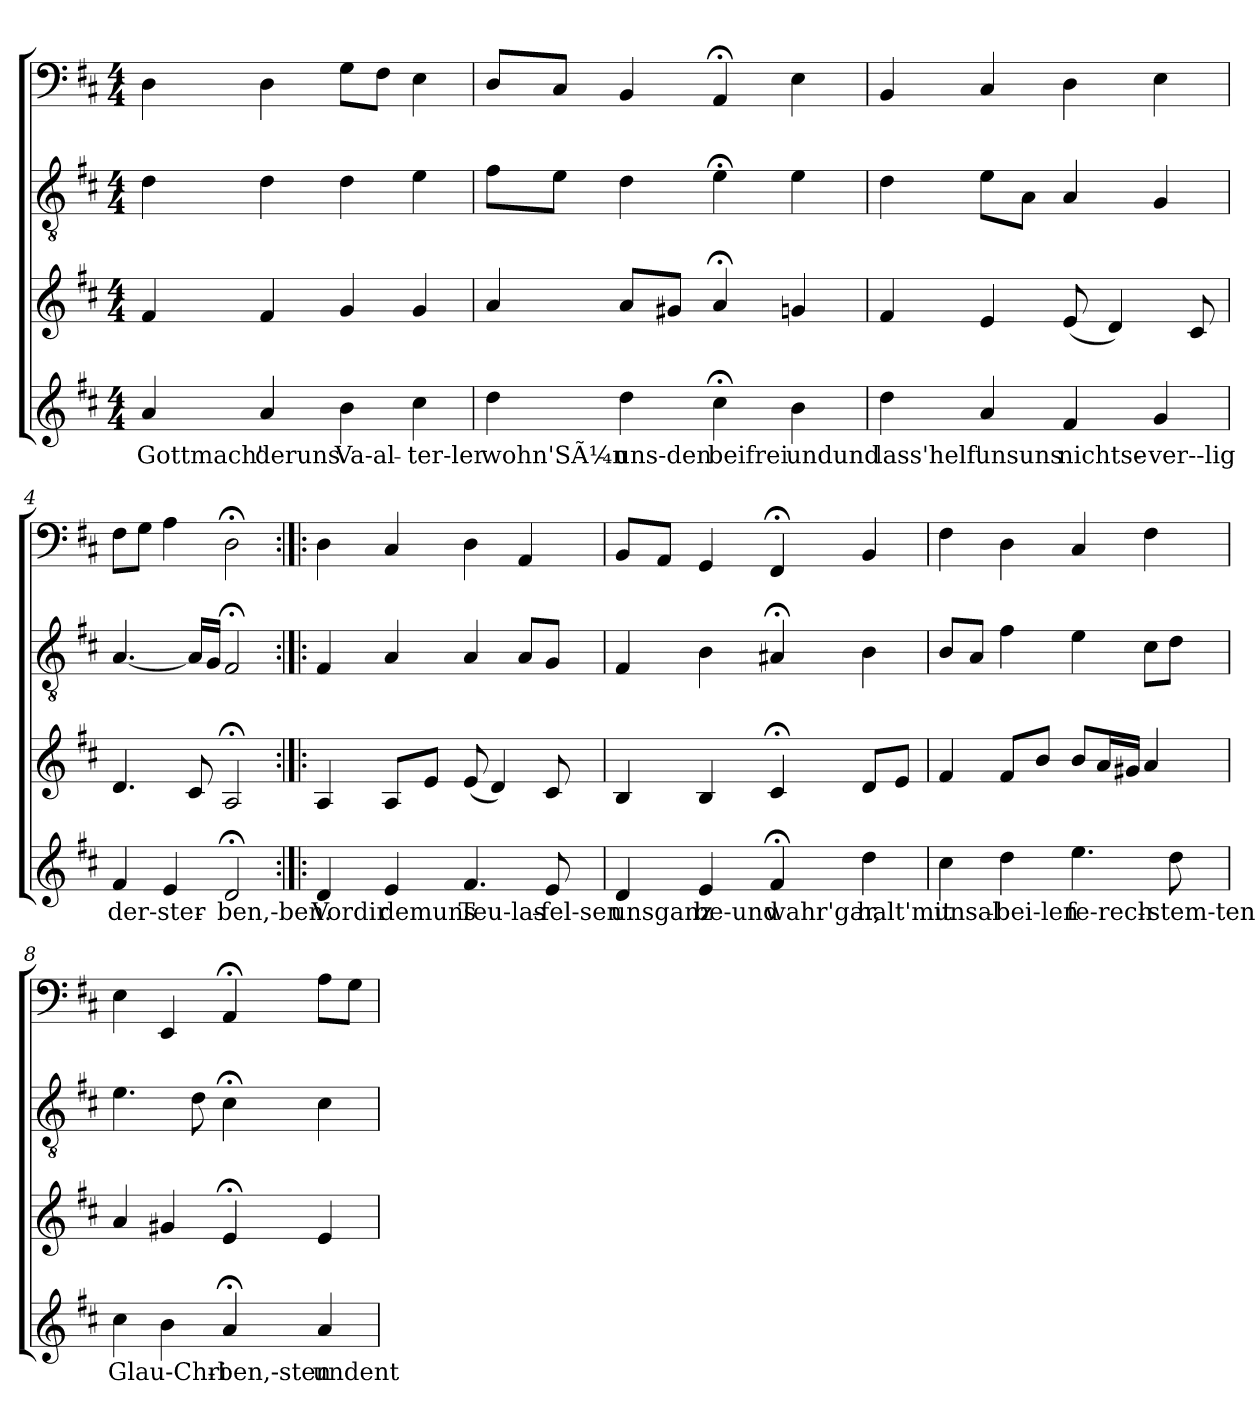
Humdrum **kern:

**kern	**text	**kern	**kern	**kern
*part4	*part4	*part3	*part2	*part1
*staff4	*staff4	*staff3	*staff2	*staff1
*clefG2	*	*clefG2	*clefGv2	*clefF4
*k[f#c#]	*	*k[f#c#]	*k[f#c#]	*k[f#c#]
*D:	*	*D:	*D:	*D:
*M4/4	*	*M4/4	*M4/4	*M4/4
=1	=1	=1	=1	=1
4a	Gottmach'	4f#	4d	4D
4a	deruns	4f#	4d	4D
4b	Va-al-	4g	4d	8GL
.	.	.	.	8F#J
4cc#	-ter-ler	4g	4e	4E
=2	=2	=2	=2	=2
4dd	wohn'SÃ¼n-	4a	8f#L	8DL
.	.	.	8eJ	8C#J
4dd	uns-den	8aL	4d	4BB
.	.	8g#XJ	.	.
4cc#;<	beifrei	4a;<	4e;<	4AA;<
4b	undund	4gn	4e	4E
=3	=3	=3	=3	=3
4dd	lass'helf'	4f#	4d	4BB
4a	unsuns	4e	8eL	4C#
.	.	.	8AJ	.
4f#	nichtse-	(8e	4A	4D
.	.	4d)	.	.
4g	ver--lig	.	4G	4E
.	.	8c#	.	.
=4	=4	=4	=4	=4
4f#	-der-ster-	4.d	[4.A	8F#L
.	.	.	.	8GJ
4e	.	.	.	4A
.	.	8c#	16ALL]	.
.	.	.	16GJJ	.
2d;<	-ben,-ben.	2A;<	2F#;<	2D;<
=5:|!|:	=5:|!|:	=5:|!|:	=5:|!|:	=5:|!|:
4d	Vordir	4A	4F#	4D
4e	demuns	8AL	4A	4C#
.	.	8eJ	.	.
4.f#	Teu-las-	(8e	4A	4D
.	.	4d)	.	.
.	.	.	8AL	4AA
8e	-fel-sen	8c#	8GJ	.
=6	=6	=6	=6	=6
4d	unsganz	4B	4F#	8BBL
.	.	.	.	8AAJ
4e	be-und	4B	4B	4GG
4f#;<	-wahr'gar,	4c#;<	4A#X;<	4FF#;<
4dd	halt'mit	8dL	4B	4BB
.	.	8eJ	.	.
=7	=7	=7	=7	=7
4cc#	unsal-	4f#	8BL	4F#
.	.	.	8AJ	.
4dd	bei-len	8f#L	4f#	4D
.	.	8bJ	.	.
4.ee	fe-rech-	8bL	4e	4C#
.	.	16aL	.	.
.	.	16g#XJJ	.	.
.	.	4a	8c#L	4F#
8dd	-stem-ten	.	8dJ	.
=8	=8	=8	=8	=8
4cc#	Glau-Chri-	4a	4.e	4E
4b	.	4g#X	.	4EE
.	.	.	8d	.
4a;<	-ben,-sten	4e;<	4c#;<	4AA;<
4a	undent-	4e	4c#	8AL
.	.	.	.	8GJ
=	=	=	=	=
*-	*-	*-	*-	*-
